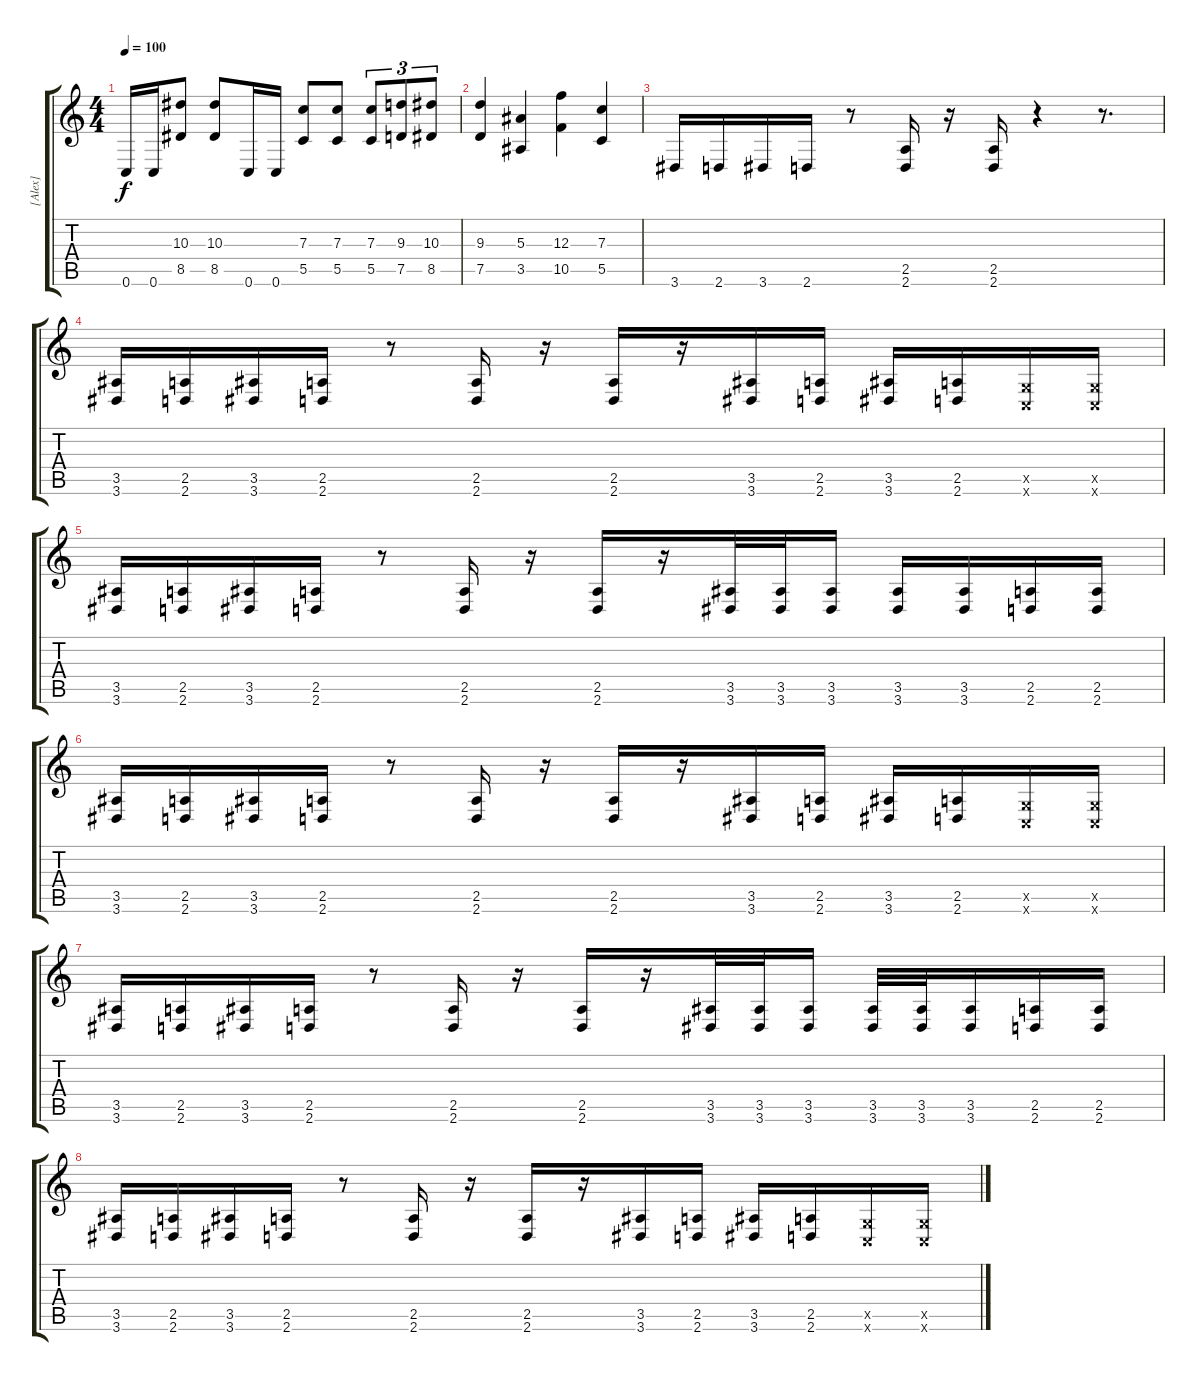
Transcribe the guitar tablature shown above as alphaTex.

\track ("[Alex]" "[Alex]") {instrument distortionguitar}
\staff {score tabs}
\tuning (D4 A3 F3 C3 G2 C2) {hide}
\ts (4 4)
\tempo 100
\clef g2
\ks c
0.6.16{dy f} 0.6.16 (10.3 8.5).8 (10.3 8.5).8 0.6.16 0.6.16 (7.3 5.5).8 (7.3 5.5).8 (7.3 5.5).8{tu (3 2)} (9.3 7.5).8{tu (3 2)} (10.3 8.5).8{tu (3 2)} |
(9.3 7.5).4 (5.3 3.5).4 (12.3 10.5).4 (7.3 5.5).4 |
3.6.16 2.6.16 3.6.16 2.6.16 r.8 (2.5 2.6).16 r.16 (2.5 2.6).16 r.4 r.8{d} |
(3.5 3.6).16 (2.5 2.6).16 (3.5 3.6).16 (2.5 2.6).16 r.8 (2.5 2.6).16 r.16 (2.5 2.6).16 r.16 (3.5 3.6).16 (2.5 2.6).16 (3.5 3.6).16 (2.5 2.6).16 (0.5{x} 0.6{x}).16 (0.5{x} 0.6{x}).16 |
(3.5 3.6).16 (2.5 2.6).16 (3.5 3.6).16 (2.5 2.6).16 r.8 (2.5 2.6).16 r.16 (2.5 2.6).16 r.16 (3.5 3.6).32 (3.5 3.6).32 (3.5 3.6).16 (3.5 3.6).16 (3.5 3.6).16 (2.5 2.6).16 (2.5 2.6).16 |
(3.5 3.6).16 (2.5 2.6).16 (3.5 3.6).16 (2.5 2.6).16 r.8 (2.5 2.6).16 r.16 (2.5 2.6).16 r.16 (3.5 3.6).16 (2.5 2.6).16 (3.5 3.6).16 (2.5 2.6).16 (0.5{x} 0.6{x}).16 (0.5{x} 0.6{x}).16 |
(3.5 3.6).16 (2.5 2.6).16 (3.5 3.6).16 (2.5 2.6).16 r.8 (2.5 2.6).16 r.16 (2.5 2.6).16 r.16 (3.5 3.6).32 (3.5 3.6).32 (3.5 3.6).16 (3.5 3.6).32 (3.5 3.6).32 (3.5 3.6).16 (2.5 2.6).16 (2.5 2.6).16 |
(3.5 3.6).16 (2.5 2.6).16 (3.5 3.6).16 (2.5 2.6).16 r.8 (2.5 2.6).16 r.16 (2.5 2.6).16 r.16 (3.5 3.6).16 (2.5 2.6).16 (3.5 3.6).16 (2.5 2.6).16 (0.5{x} 0.6{x}).16 (0.5{x} 0.6{x}).16
